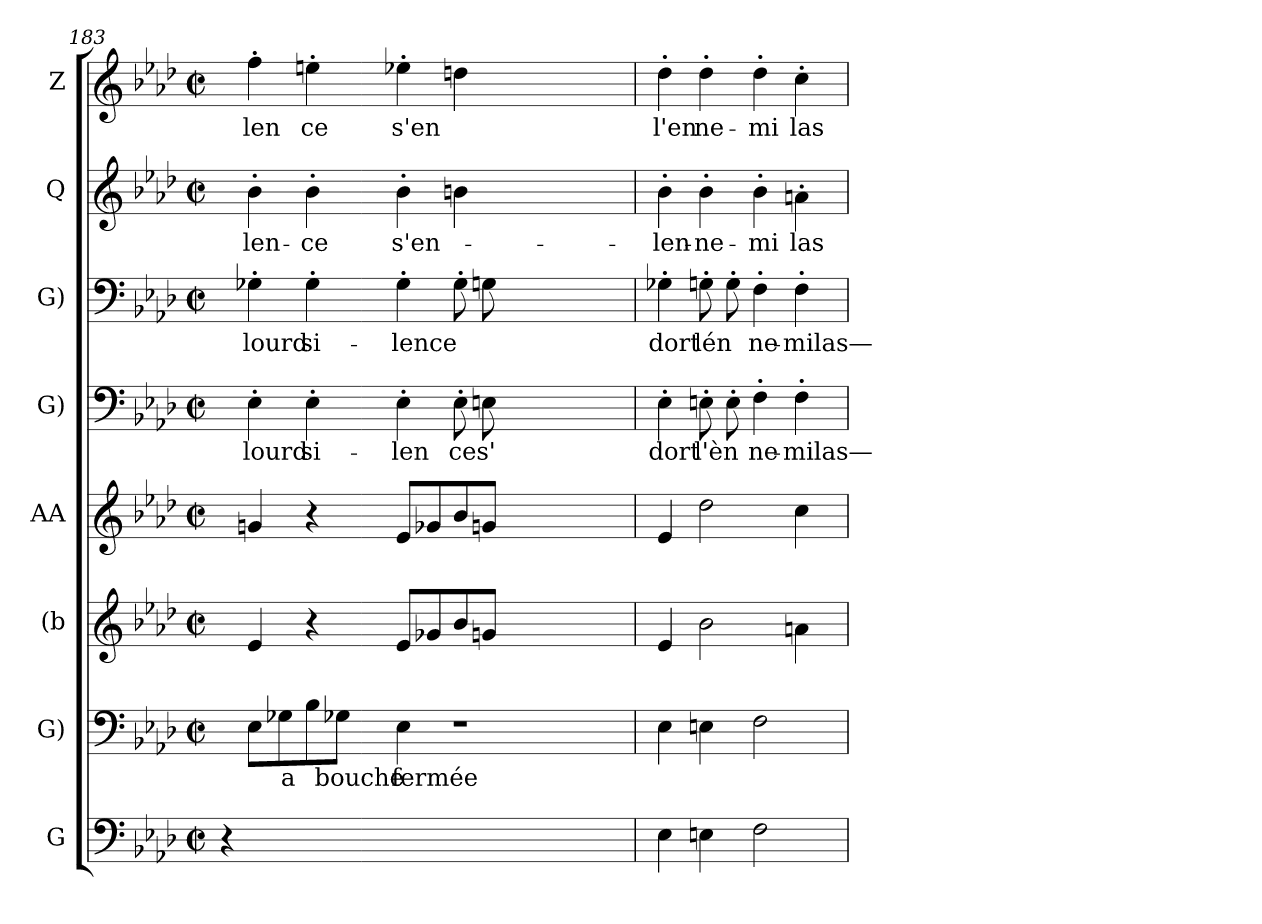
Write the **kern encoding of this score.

**kern	**kern	**text	**kern	**kern	**kern	**text	**kern	**text	**kern	**text	**kern	**text
*part8	*part7	*part7	*part6	*part5	*part4	*part4	*part3	*part3	*part2	*part2	*part1	*part1
*staff8	*staff7	*staff7	*staff6	*staff5	*staff4	*staff4	*staff3	*staff3	*staff2	*staff2	*staff1	*staff1
*I"G	*I"G)	*	*I"(b	*I"AA	*I"G)	*	*I"G)	*	*I"Q	*	*I"Z	*
!!LO:PB:g=z
*clefF4	*clefF4	*	*clefG2	*clefG2	*clefF4	*	*clefF4	*	*clefG2	*	*clefG2	*
*k[b-e-a-d-]	*k[b-e-a-d-]	*	*k[b-e-a-d-]	*k[b-e-a-d-]	*k[b-e-a-d-]	*	*k[b-e-a-d-]	*	*k[b-e-a-d-]	*	*k[b-e-a-d-]	*
*M2/2	*M2/2	*	*M2/2	*M2/2	*M2/2	*	*M2/2	*	*M2/2	*	*M2/2	*
*met(c|)	*met(c|)	*	*met(c|)	*met(c|)	*met(c|)	*	*met(c|)	*	*met(c|)	*	*met(c|)	*
=183	=183	=183	=183	=183	=183	=183	=183	=183	=183	=183	=183	=183
4r	8ryy	.	8ryy	8ryy	8ryy	.	8ryy	.	8ryy	.	8ryy	.
.	8E-i\L	.	4e-i/	4gni/	4E-'>i\	lourd	4G-X'>i\	lourd	4b-'>i\	len-	4ff'>i\	len
2.ryy	8G-Xi\	a	.	.	.	.	.	.	.	.	.	.
.	8B-i\	.	4r	4r	4E-'>i\	si-	4G-'>i\	si-	4b-'>i\	ce	4een'>i\	ce
.	8G-Xi\J	bouche	.	.	.	.	.	.	.	.	.	.
.	4E-i\	fermée	8e-i/L	8e-i/L	4E-'>i\	len	4G-'>i\	lence	4b-'>i\	s'en-	4ee-X'>i\	s'en
.	.	.	8g-Xi/	8g-Xi/	.	.	.	.	.	.	.	.
.	1r	.	8b-i/	8b-i/	8E-'>i\	ces'	8G-'>i\	.	4bj\	.	4ddj\	.
1ryy	.	.	8gj/J	8gj/J	8Ej\	.	8Gj\	.	.	.	.	.
.	.	.	2..ryy	2..ryy	2..ryy	.	2..ryy	.	8ryy	.	8ryy	.
.	.	.	.	.	.	.	.	.	2.ryy	.	2.ryy	.
.	8ryy	.	.	.	.	.	.	.	.	.	.	.
=184	=184	=184	=184	=184	=184	=184	=184	=184	=184	=184	=184	=184
4E-i\	4E-i\	.	4e-i/	4e-i/	4E-'>i\	dort	4G-X'>i\	dort	4b-'>i\	len-	4dd-'>i\	l'en
4Eni\	4Eni\	.	2b-i\	2dd-i\	8En'>i\	l'èn	8Gn'>i\	lén	4b-'>i\	ne-	4dd-'>i\	ne-
.	.	.	.	.	8E'>i\	--	8G'>i\	--	.	.	.	.
2Fi\	2Fi\	.	.	.	4F'>i\	ne-	4F'>i\	ne-	4b-'>i\	mi	4dd-'>i\	mi
.	.	.	4ani\	4cci\	4F'>i\	milas—	4F'>i\	milas—	4an'>i\	las	4cc'>i\	las
=	=	=	=	=	=	=	=	=	=	=	=	=
*-	*-	*-	*-	*-	*-	*-	*-	*-	*-	*-	*-	*-
